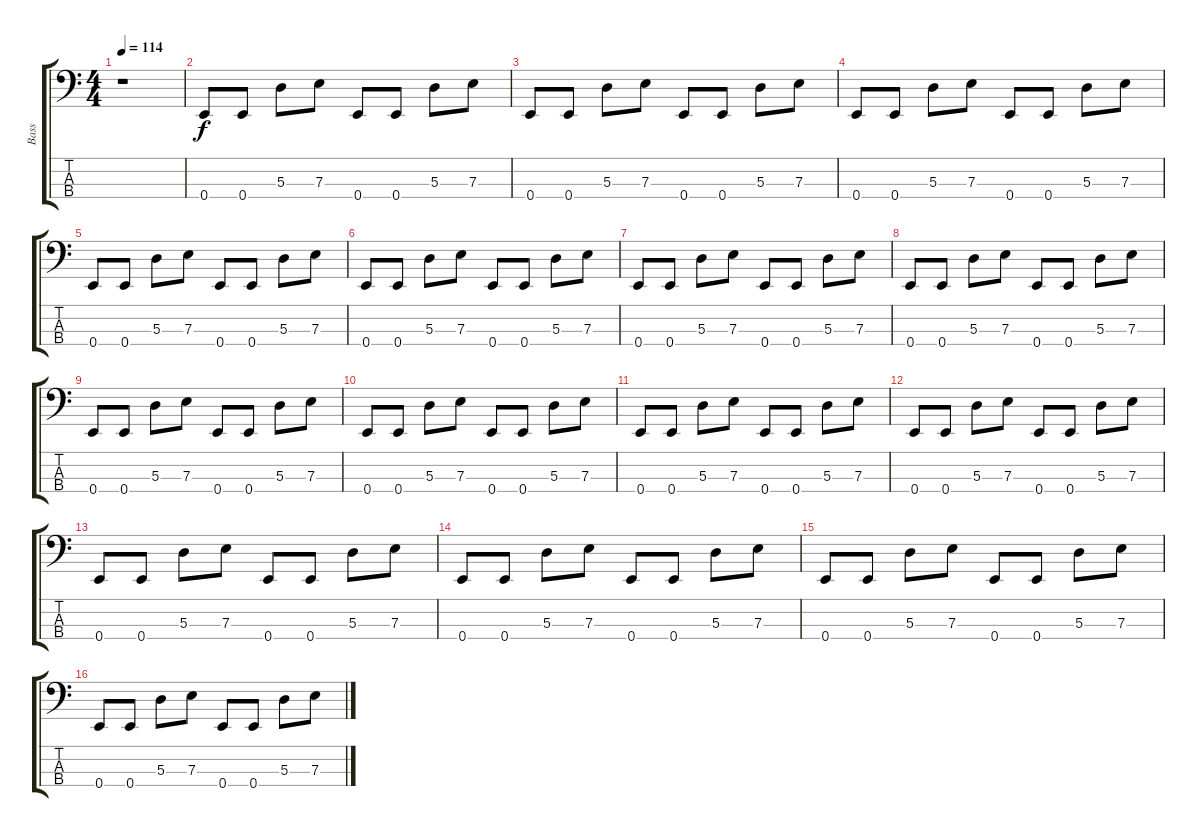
\track ("Bass" "Bass") {instrument electricbassfinger}
\staff {score tabs}
\tuning (G2 D2 A1 E1) {hide}
\ts (4 4)
\tempo 114
\clef f4
\ks c
r.1{dy f} |
0.4.8 0.4.8 5.3.8 7.3.8 0.4.8 0.4.8 5.3.8 7.3.8 |
0.4.8 0.4.8 5.3.8 7.3.8 0.4.8 0.4.8 5.3.8 7.3.8 |
0.4.8 0.4.8 5.3.8 7.3.8 0.4.8 0.4.8 5.3.8 7.3.8 |
0.4.8 0.4.8 5.3.8 7.3.8 0.4.8 0.4.8 5.3.8 7.3.8 |
0.4.8 0.4.8 5.3.8 7.3.8 0.4.8 0.4.8 5.3.8 7.3.8 |
0.4.8 0.4.8 5.3.8 7.3.8 0.4.8 0.4.8 5.3.8 7.3.8 |
0.4.8 0.4.8 5.3.8 7.3.8 0.4.8 0.4.8 5.3.8 7.3.8 |
0.4.8 0.4.8 5.3.8 7.3.8 0.4.8 0.4.8 5.3.8 7.3.8 |
0.4.8 0.4.8 5.3.8 7.3.8 0.4.8 0.4.8 5.3.8 7.3.8 |
0.4.8 0.4.8 5.3.8 7.3.8 0.4.8 0.4.8 5.3.8 7.3.8 |
0.4.8 0.4.8 5.3.8 7.3.8 0.4.8 0.4.8 5.3.8 7.3.8 |
0.4.8 0.4.8 5.3.8 7.3.8 0.4.8 0.4.8 5.3.8 7.3.8 |
0.4.8 0.4.8 5.3.8 7.3.8 0.4.8 0.4.8 5.3.8 7.3.8 |
0.4.8 0.4.8 5.3.8 7.3.8 0.4.8 0.4.8 5.3.8 7.3.8 |
0.4.8 0.4.8 5.3.8 7.3.8 0.4.8 0.4.8 5.3.8 7.3.8
